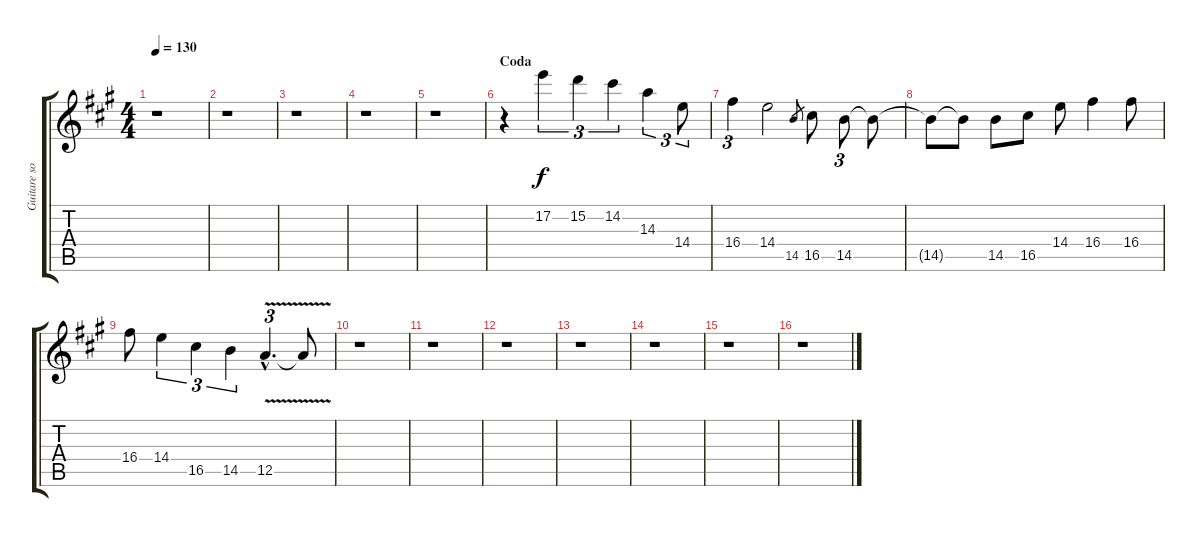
\track ("Guitare solo" "Guitare so") {instrument overdrivenguitar}
\staff {score tabs}
\tuning (E4 B3 G3 D3 A2 E2) {hide}
\ts (4 4)
\tempo 130
\clef g2
\ks a
r.1{dy f} |
r.1 |
r.1 |
r.1 |
r.1 |
\section ("" "Coda")
r.4 17.2.4{tu (3 2)} 15.2.4{tu (3 2)} 14.2.4{tu (3 2)} 14.3.4{tu (3 2)} 14.4.8{tu (3 2)} |
16.4.4{tu (3 2)} 14.4.2 14.5.8{gr} 16.5.8 14.5.8{tu (3 2)} 14.5{t}.8 |
14.5{t}.8 14.5{t}.8 14.5.8 16.5.8 14.4.8 16.4.4 16.4.8 |
16.4.8 14.4.4{tu (3 2)} 16.5.4{tu (3 2)} 14.5.4{tu (3 2)} 12.5{v hac}.4{d tu (3 2)} 12.5{t}.8 |
r.1 |
r.1 |
r.1 |
r.1 |
r.1 |
r.1 |
r.1
